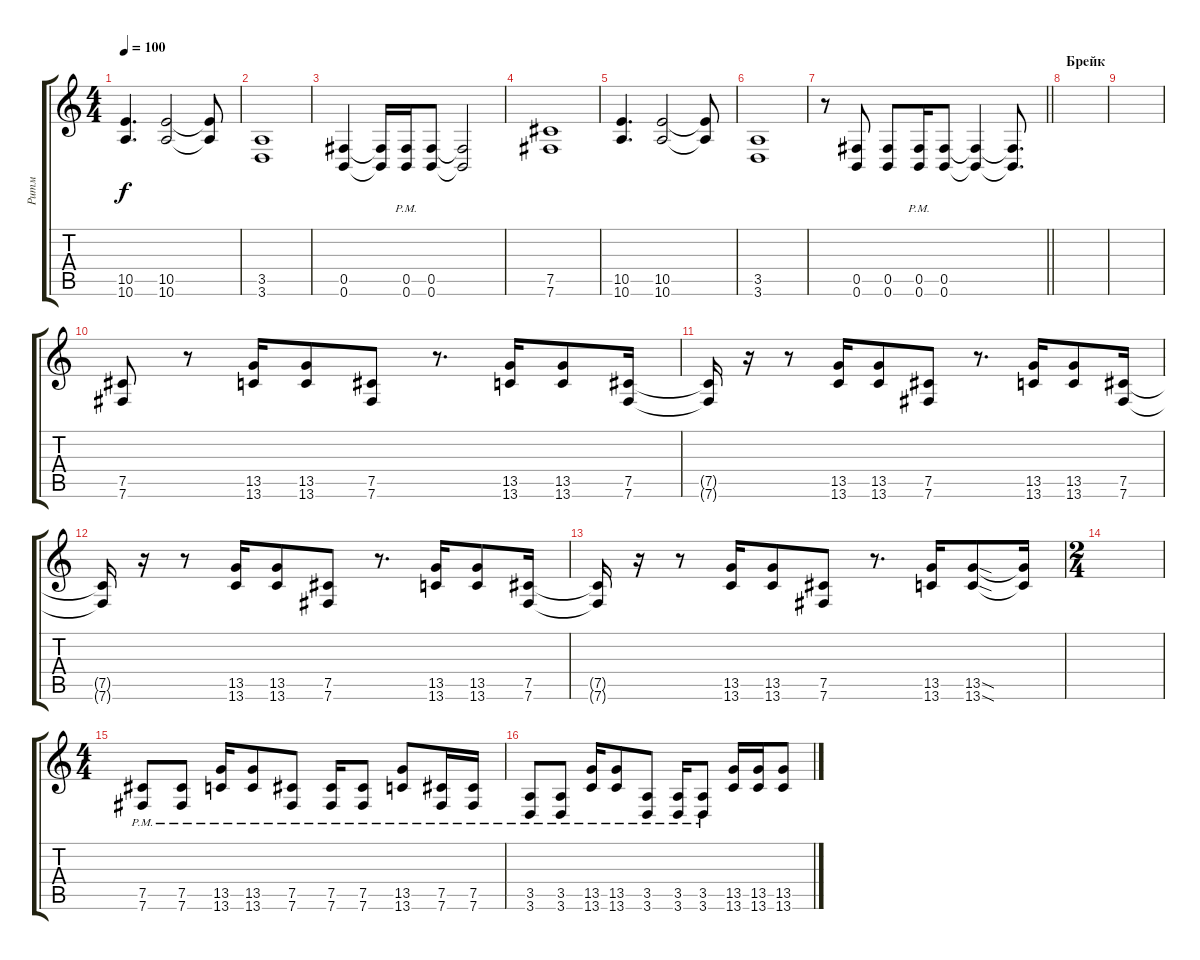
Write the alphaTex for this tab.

\track ("Ритм" "Ритм") {instrument distortionguitar}
\staff {score tabs}
\tuning (Db4 Ab3 E3 B2 Gb2 B1) {hide}
\ts (4 4)
\tempo 100
\clef g2
\ks c
(10.5 10.6).4{d dy f} (10.5 10.6).2 (10.5{t} 10.6{t}).8 |
(3.5 3.6).1 |
(0.5 0.6).4 (0.5{t} 0.6{t}).16 (0.5{pm} 0.6{pm}).16 (0.5 0.6).8 (0.5{t} 0.6{t}).2 |
(7.5 7.6).1 |
(10.5 10.6).4{d} (10.5 10.6).2 (10.5{t} 10.6{t}).8 |
(3.5 3.6).1 |
\barLineRight lightlight
r.8 (0.5 0.6).8 (0.5 0.6).8 (0.5{pm} 0.6{pm}).16 (0.5 0.6).8 (0.5{t} 0.6{t}).4 (0.5{t} 0.6{t}).8{d} |
\section ("" "Брейк")
|
|
(7.5 7.6).8 r.8 (13.5 13.6).16 (13.5 13.6).8 (7.5 7.6).8 r.8{d} (13.5 13.6).16 (13.5 13.6).8 (7.5 7.6).16 |
(7.5{t} 7.6{t}).16 r.16 r.8 (13.5 13.6).16 (13.5 13.6).8 (7.5 7.6).8 r.8{d} (13.5 13.6).16 (13.5 13.6).8 (7.5 7.6).16 |
(7.5{t} 7.6{t}).16 r.16 r.8 (13.5 13.6).16 (13.5 13.6).8 (7.5 7.6).8 r.8{d} (13.5 13.6).16 (13.5 13.6).8 (7.5 7.6).16 |
(7.5{t} 7.6{t}).16 r.16 r.8 (13.5 13.6).16 (13.5 13.6).8 (7.5 7.6).8 r.8{d} (13.5 13.6).16 (13.5{sod} 13.6{sod}).8 (13.5{t} 13.6{t}).16 |
\ts (2 4)
|
\ts (4 4)
(7.5{pm} 7.6{pm}).8 (7.5{pm} 7.6{pm}).8 (13.5{pm} 13.6{pm}).16 (13.5{pm} 13.6{pm}).8 (7.5{pm} 7.6{pm}).8 (7.5{pm} 7.6{pm}).16 (7.5{pm} 7.6{pm}).8 (13.5{pm} 13.6{pm}).8 (7.5{pm} 7.6{pm}).16 (7.5{pm} 7.6{pm}).16 |
(3.5{pm} 3.6{pm}).8 (3.5{pm} 3.6{pm}).8 (13.5{pm} 13.6{pm}).16 (13.5{pm} 13.6{pm}).8 (3.5{pm} 3.6{pm}).8 (3.5{pm} 3.6{pm}).16 (3.5{pm} 3.6{pm}).8 (13.5 13.6).16 (13.5 13.6).16 (13.5 13.6).8
